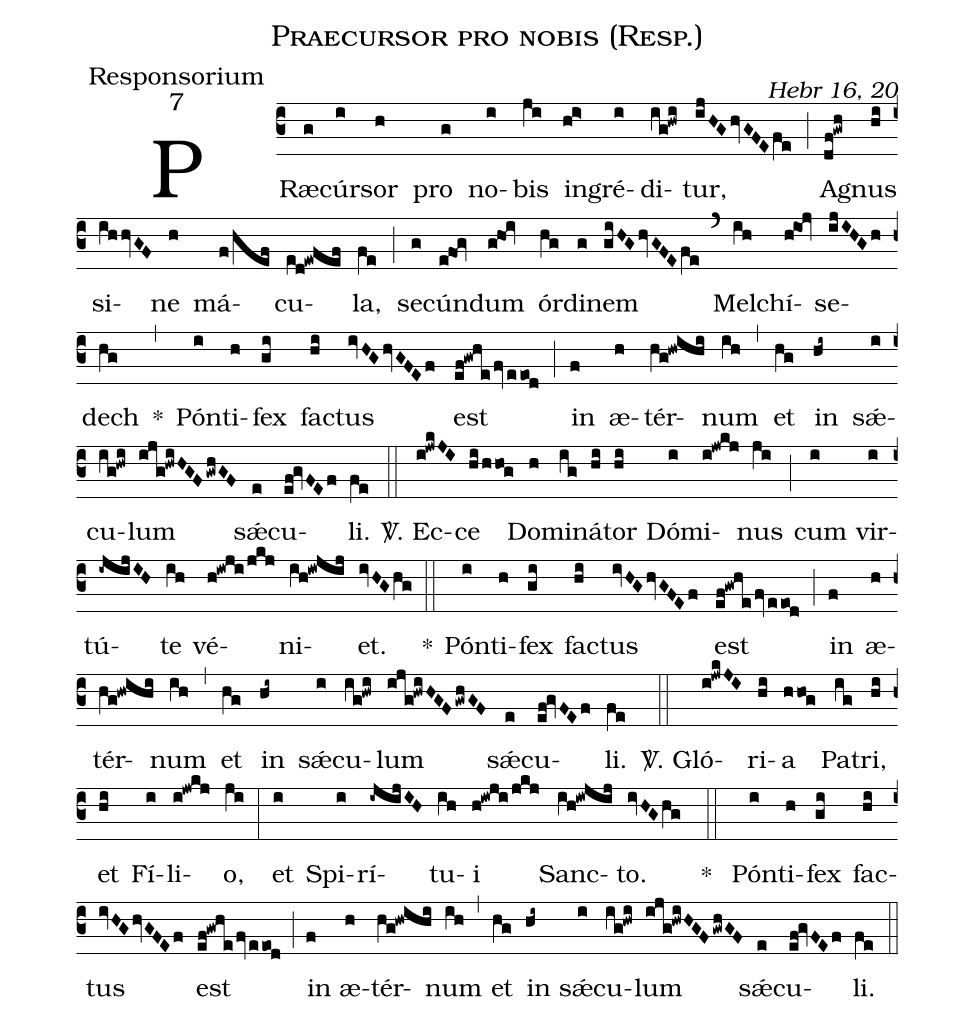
name:Praecursor pro nobis (Resp.);
office-part:Responsorium;
mode:7;
commentary:Hebr 16, 20;
%%
(c3)PRæ(g)cúr(i)sor(h) pro(g) no(i)bis(ji) in(hi>)gré(i)di(ig!hwi)tur,(ijHGhvGFEfe) (;) A(df!gwh)gnus(hi) si(ihhvGF)ne(h) má(f/hef)cu(ed!ewfef)la,(fe) (;) se(g)cún(e!fog)dum(g!hoi) ór(hg)di(g)nem(giHGhvGFEfe) (`) Mel(ih)chí(h!ioj)se(ijIHGh)dech(hg) *(,) Pón(i)ti(h)fex(gi) fac(hi)tus(ivHGhvGFEf) est(ef!gwhe/fv/eeod) (;) in(f) æ(h)tér(hg!hwihi)num(ih) (,) et(hg) in(hi~) sǽ(i)cu(ig!hwi)lum(ijg!hwiHGF/gwhGF) sǽ(e)cu(ef!gvFEf)li.(fe) (::)

<sp>V/</sp>. Ec(i!jwkJI)ce(hi/hhog) Do(h)mi(ig)ná(hi)tor(hi) Dó(i)mi(i!jwkj)nus(ji) (;) cum(i) vir(i)tú(-ijijIH)te(ih) vé(h!iwji/jkj)ni(ih!iwjij)et.(ivHGhg) (::)
*() Pón(i)ti(h)fex(gi) fac(hi)tus(ivHGhvGFEf) est(ef!gwhe/fv/eeod) (;) in(f) æ(h)tér(hg!hwihi)num(ih) (,) et(hg) in(hi~) sǽ(i)cu(ig!hwi)lum(ijg!hwiHGF/gwhGF) sǽ(e)cu(ef!gvFEf)li.(fe) (::)

<sp>V/</sp>. Gló(i!jwkJI)ri(hi)a(hhog) Pa(ig)tri,(hi) et(hi) Fí(i)li(i!jwkj)o,(ji) (:) et(i) Spi(i)rí(-ijijIH)tu(ih)i(h!iwji/jkj) Sanc(ih!iwjij)to.(ivHGhg) ( ::)
*() Pón(i)ti(h)fex(gi) fac(hi)tus(ivHGhvGFEf) est(ef!gwhe/fv/eeod) (;) in(f) æ(h)tér(hg!hwihi)num(ih) (,) et(hg) in(hi~) sǽ(i)cu(ig!hwi)lum(ijg!hwiHGF/gwhGF) sǽ(e)cu(ef!gvFEf)li.(fe) (::)
